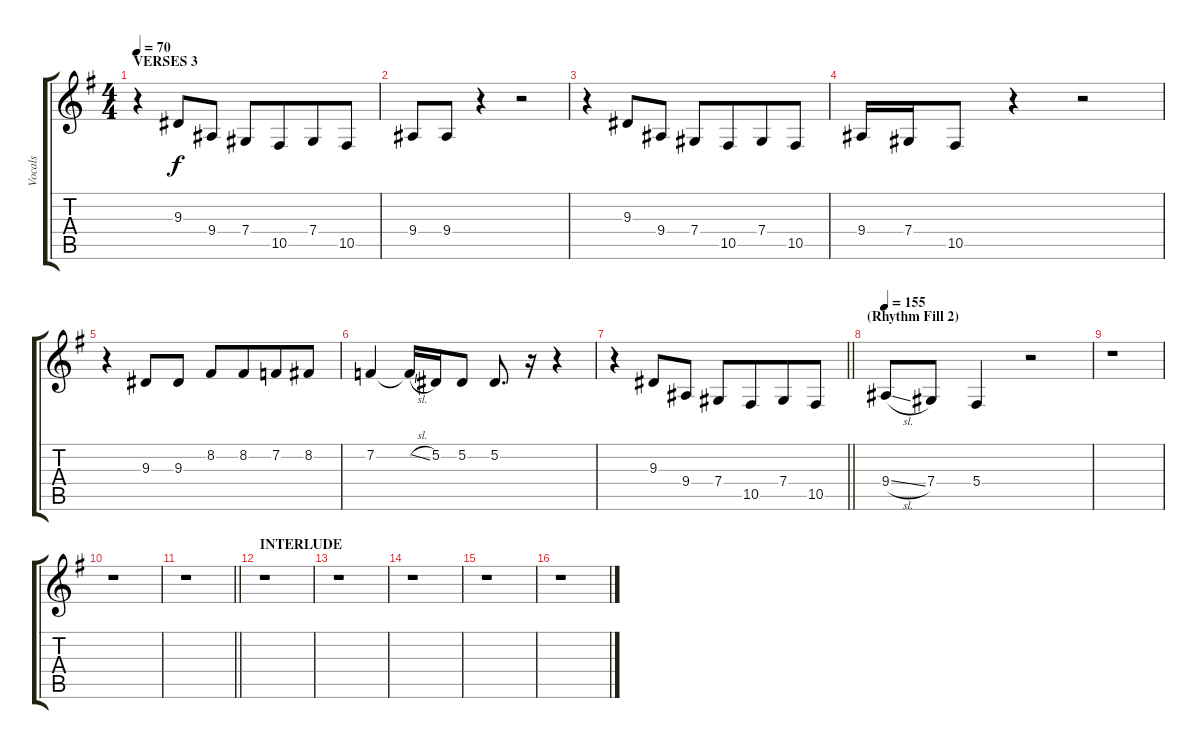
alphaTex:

\track ("Vocals" "Vocals") {instrument harmonica}
\staff {score tabs}
\tuning (Eb4 Bb3 Gb3 Db3 Ab2 Eb2) {hide}
\ts (4 4)
\section ("" "VERSES 3")
\tempo 70
\clef g2
\ks eminor
r.4{dy f} 9.3.8 9.4.8 7.4.8 10.5.8{beam merge} 7.4.8 10.5.8 |
9.4.8 9.4.8 r.4 r.2 |
r.4 9.3.8 9.4.8 7.4.8 10.5.8{beam merge} 7.4.8 10.5.8 |
9.4.16 7.4.16 10.5.8 r.4 r.2 |
r.4 9.3.8 9.3.8 8.2.8 8.2.8{beam merge} 7.2.8 8.2.8 |
7.2.4 7.2{sl t}.16 5.2.16 5.2.8 5.2.8{d} r.16 r.4 |
\barLineRight lightlight
r.4 9.3.8 9.4.8 7.4.8 10.5.8{beam merge} 7.4.8 10.5.8 |
\section ("" "(Rhythm Fill 2)")
\tempo 155
9.4{sl}.8 7.4.8 5.4.4 r.2 |
r.1 |
r.1 |
\barLineRight lightlight
r.1 |
\section ("" "INTERLUDE")
r.1 |
r.1 |
r.1 |
r.1 |
r.1
